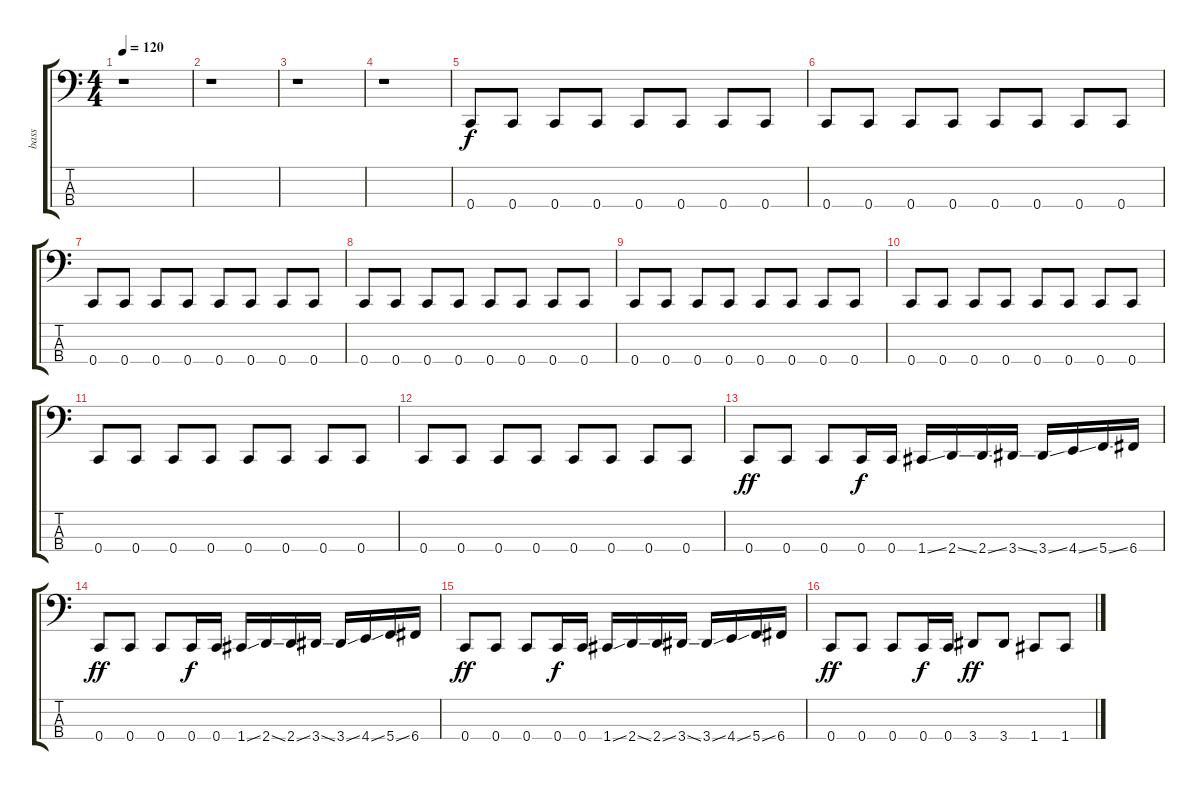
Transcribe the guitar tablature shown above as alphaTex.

\track ("bass" "bass") {instrument electricbasspick}
\staff {score tabs}
\tuning (F2 C2 G1 C1) {hide}
\ts (4 4)
\tempo 120
\clef f4
\ks c
r.1{dy f instrument electricbasspick} |
r.1 |
r.1 |
r.1 |
0.4.8 0.4.8 0.4.8 0.4.8 0.4.8 0.4.8 0.4.8 0.4.8 |
0.4.8 0.4.8 0.4.8 0.4.8 0.4.8 0.4.8 0.4.8 0.4.8 |
0.4.8 0.4.8 0.4.8 0.4.8 0.4.8 0.4.8 0.4.8 0.4.8 |
0.4.8 0.4.8 0.4.8 0.4.8 0.4.8 0.4.8 0.4.8 0.4.8 |
0.4.8 0.4.8 0.4.8 0.4.8 0.4.8 0.4.8 0.4.8 0.4.8 |
0.4.8 0.4.8 0.4.8 0.4.8 0.4.8 0.4.8 0.4.8 0.4.8 |
0.4.8 0.4.8 0.4.8 0.4.8 0.4.8 0.4.8 0.4.8 0.4.8 |
0.4.8 0.4.8 0.4.8 0.4.8 0.4.8 0.4.8 0.4.8 0.4.8 |
0.4.8{dy ff} 0.4.8 0.4.8 0.4.16{dy f} 0.4.16 1.4{ss}.16 2.4{ss}.16 2.4{ss}.16 3.4{ss}.16 3.4{ss}.16 4.4{ss}.16 5.4{ss}.16 6.4.16 |
0.4.8{dy ff} 0.4.8 0.4.8 0.4.16{dy f} 0.4.16 1.4{ss}.16 2.4{ss}.16 2.4{ss}.16 3.4{ss}.16 3.4{ss}.16 4.4{ss}.16 5.4{ss}.16 6.4.16 |
0.4.8{dy ff} 0.4.8 0.4.8 0.4.16{dy f} 0.4.16 1.4{ss}.16 2.4{ss}.16 2.4{ss}.16 3.4{ss}.16 3.4{ss}.16 4.4{ss}.16 5.4{ss}.16 6.4.16 |
0.4.8{dy ff} 0.4.8 0.4.8 0.4.16{dy f} 0.4.16 3.4.8{dy ff} 3.4.8 1.4.8 1.4.8
